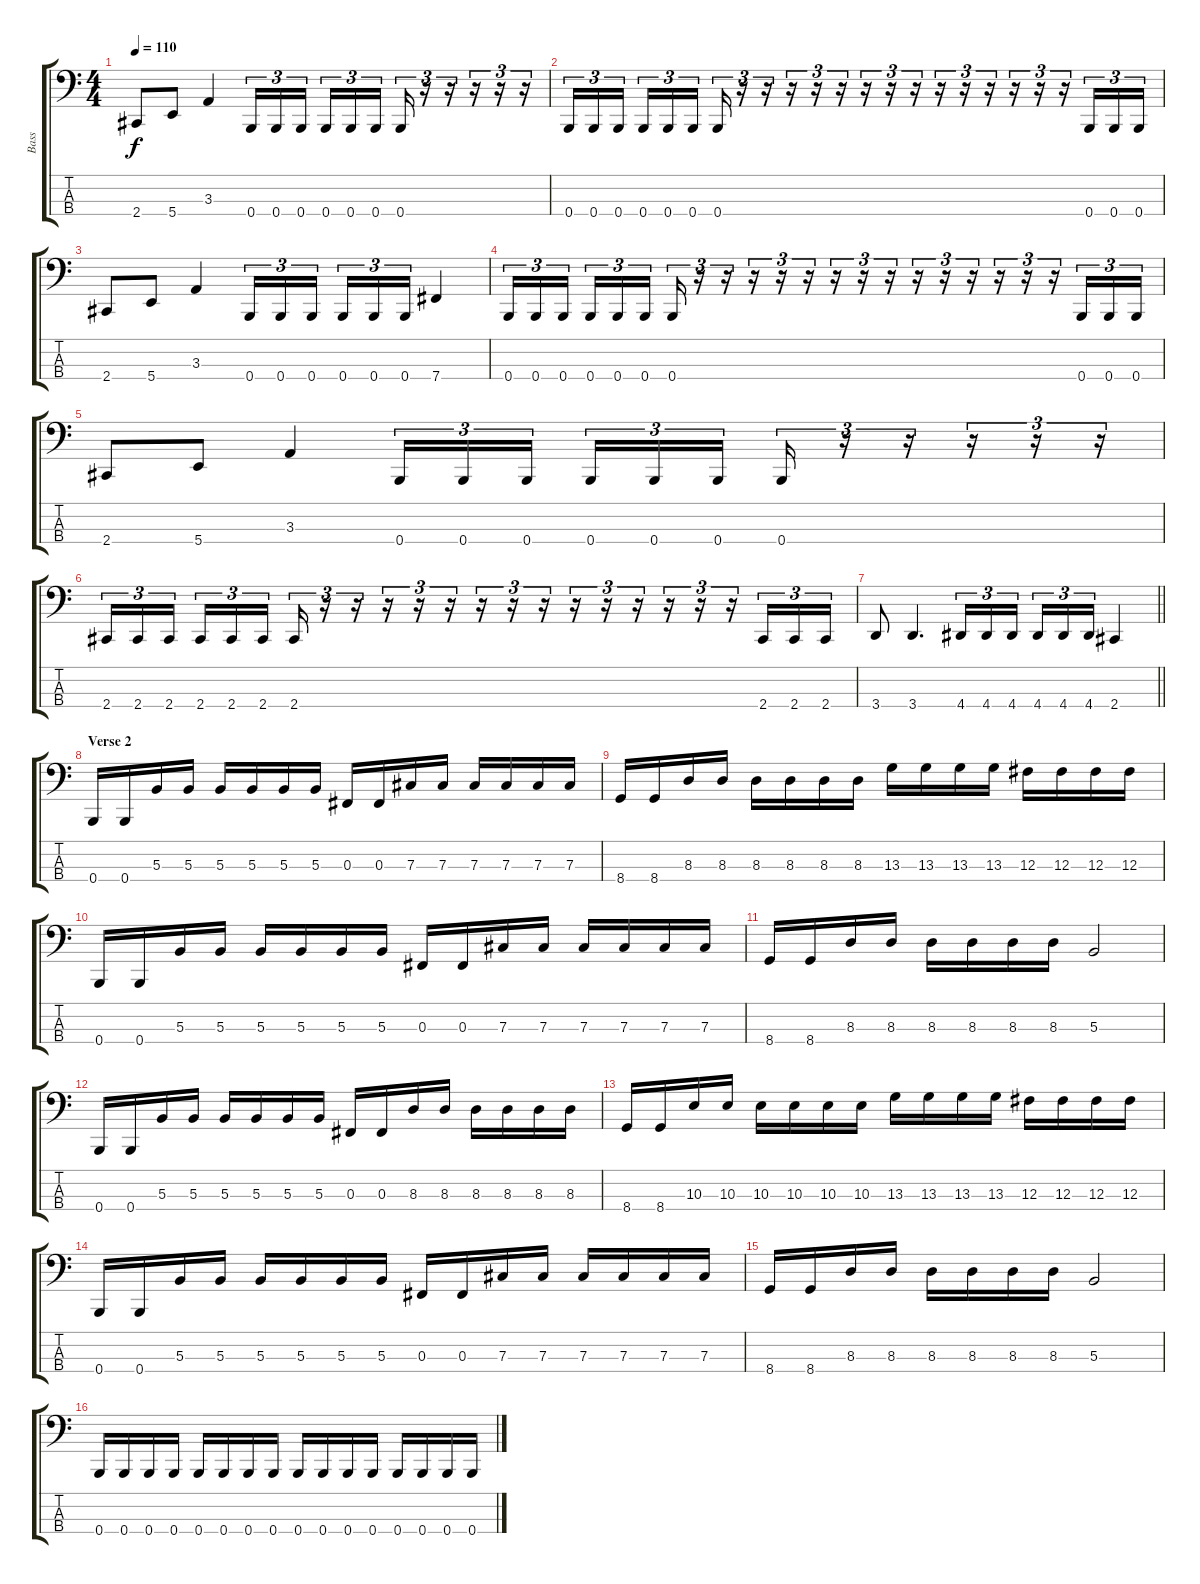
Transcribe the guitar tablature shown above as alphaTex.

\track ("Bass" "Bass") {instrument electricbasspick}
\staff {score tabs}
\tuning (E2 B1 Gb1 B0) {hide}
\ts (4 4)
\tempo 110
\clef f4
\ks c
2.4.8{dy f} 5.4.8 3.3.4 0.4.16{tu (3 2)} 0.4.16{tu (3 2)} 0.4.16{tu (3 2) beam splitsecondary} 0.4.16{tu (3 2)} 0.4.16{tu (3 2)} 0.4.16{tu (3 2)} 0.4.16{tu (3 2)} r.16{tu (3 2)} r.16{tu (3 2)} r.16{tu (3 2)} r.16{tu (3 2)} r.16{tu (3 2)} |
0.4.16{tu (3 2)} 0.4.16{tu (3 2)} 0.4.16{tu (3 2) beam splitsecondary} 0.4.16{tu (3 2)} 0.4.16{tu (3 2)} 0.4.16{tu (3 2)} 0.4.16{tu (3 2)} r.16{tu (3 2)} r.16{tu (3 2)} r.16{tu (3 2)} r.16{tu (3 2)} r.16{tu (3 2)} r.16{tu (3 2)} r.16{tu (3 2)} r.16{tu (3 2)} r.16{tu (3 2)} r.16{tu (3 2)} r.16{tu (3 2)} r.16{tu (3 2)} r.16{tu (3 2)} r.16{tu (3 2)} 0.4.16{tu (3 2)} 0.4.16{tu (3 2)} 0.4.16{tu (3 2)} |
2.4.8 5.4.8 3.3.4 0.4.16{tu (3 2)} 0.4.16{tu (3 2)} 0.4.16{tu (3 2) beam splitsecondary} 0.4.16{tu (3 2)} 0.4.16{tu (3 2)} 0.4.16{tu (3 2)} 7.4.4 |
0.4.16{tu (3 2)} 0.4.16{tu (3 2)} 0.4.16{tu (3 2) beam splitsecondary} 0.4.16{tu (3 2)} 0.4.16{tu (3 2)} 0.4.16{tu (3 2)} 0.4.16{tu (3 2)} r.16{tu (3 2)} r.16{tu (3 2)} r.16{tu (3 2)} r.16{tu (3 2)} r.16{tu (3 2)} r.16{tu (3 2)} r.16{tu (3 2)} r.16{tu (3 2)} r.16{tu (3 2)} r.16{tu (3 2)} r.16{tu (3 2)} r.16{tu (3 2)} r.16{tu (3 2)} r.16{tu (3 2)} 0.4.16{tu (3 2)} 0.4.16{tu (3 2)} 0.4.16{tu (3 2)} |
2.4.8 5.4.8 3.3.4 0.4.16{tu (3 2)} 0.4.16{tu (3 2)} 0.4.16{tu (3 2) beam splitsecondary} 0.4.16{tu (3 2)} 0.4.16{tu (3 2)} 0.4.16{tu (3 2)} 0.4.16{tu (3 2)} r.16{tu (3 2)} r.16{tu (3 2)} r.16{tu (3 2)} r.16{tu (3 2)} r.16{tu (3 2)} |
2.4.16{tu (3 2)} 2.4.16{tu (3 2)} 2.4.16{tu (3 2) beam splitsecondary} 2.4.16{tu (3 2)} 2.4.16{tu (3 2)} 2.4.16{tu (3 2)} 2.4.16{tu (3 2)} r.16{tu (3 2)} r.16{tu (3 2)} r.16{tu (3 2)} r.16{tu (3 2)} r.16{tu (3 2)} r.16{tu (3 2)} r.16{tu (3 2)} r.16{tu (3 2)} r.16{tu (3 2)} r.16{tu (3 2)} r.16{tu (3 2)} r.16{tu (3 2)} r.16{tu (3 2)} r.16{tu (3 2)} 2.4.16{tu (3 2)} 2.4.16{tu (3 2)} 2.4.16{tu (3 2)} |
\barLineRight lightlight
3.4.8 3.4.4{d} 4.4.16{tu (3 2)} 4.4.16{tu (3 2)} 4.4.16{tu (3 2) beam splitsecondary} 4.4.16{tu (3 2)} 4.4.16{tu (3 2)} 4.4.16{tu (3 2)} 2.4.4 |
\section ("" "Verse 2")
0.4.16 0.4.16 5.3.16 5.3.16 5.3.16 5.3.16 5.3.16 5.3.16 0.3.16 0.3.16 7.3.16 7.3.16 7.3.16 7.3.16 7.3.16 7.3.16 |
8.4.16 8.4.16 8.3.16 8.3.16 8.3.16 8.3.16 8.3.16 8.3.16 13.3.16 13.3.16 13.3.16 13.3.16 12.3.16 12.3.16 12.3.16 12.3.16 |
0.4.16 0.4.16 5.3.16 5.3.16 5.3.16 5.3.16 5.3.16 5.3.16 0.3.16 0.3.16 7.3.16 7.3.16 7.3.16 7.3.16 7.3.16 7.3.16 |
8.4.16 8.4.16 8.3.16 8.3.16 8.3.16 8.3.16 8.3.16 8.3.16 5.3.2 |
0.4.16 0.4.16 5.3.16 5.3.16 5.3.16 5.3.16 5.3.16 5.3.16 0.3.16 0.3.16 8.3.16 8.3.16 8.3.16 8.3.16 8.3.16 8.3.16 |
8.4.16 8.4.16 10.3.16 10.3.16 10.3.16 10.3.16 10.3.16 10.3.16 13.3.16 13.3.16 13.3.16 13.3.16 12.3.16 12.3.16 12.3.16 12.3.16 |
0.4.16 0.4.16 5.3.16 5.3.16 5.3.16 5.3.16 5.3.16 5.3.16 0.3.16 0.3.16 7.3.16 7.3.16 7.3.16 7.3.16 7.3.16 7.3.16 |
8.4.16 8.4.16 8.3.16 8.3.16 8.3.16 8.3.16 8.3.16 8.3.16 5.3.2 |
0.4.16 0.4.16 0.4.16 0.4.16 0.4.16 0.4.16 0.4.16 0.4.16 0.4.16 0.4.16 0.4.16 0.4.16 0.4.16 0.4.16 0.4.16 0.4.16
